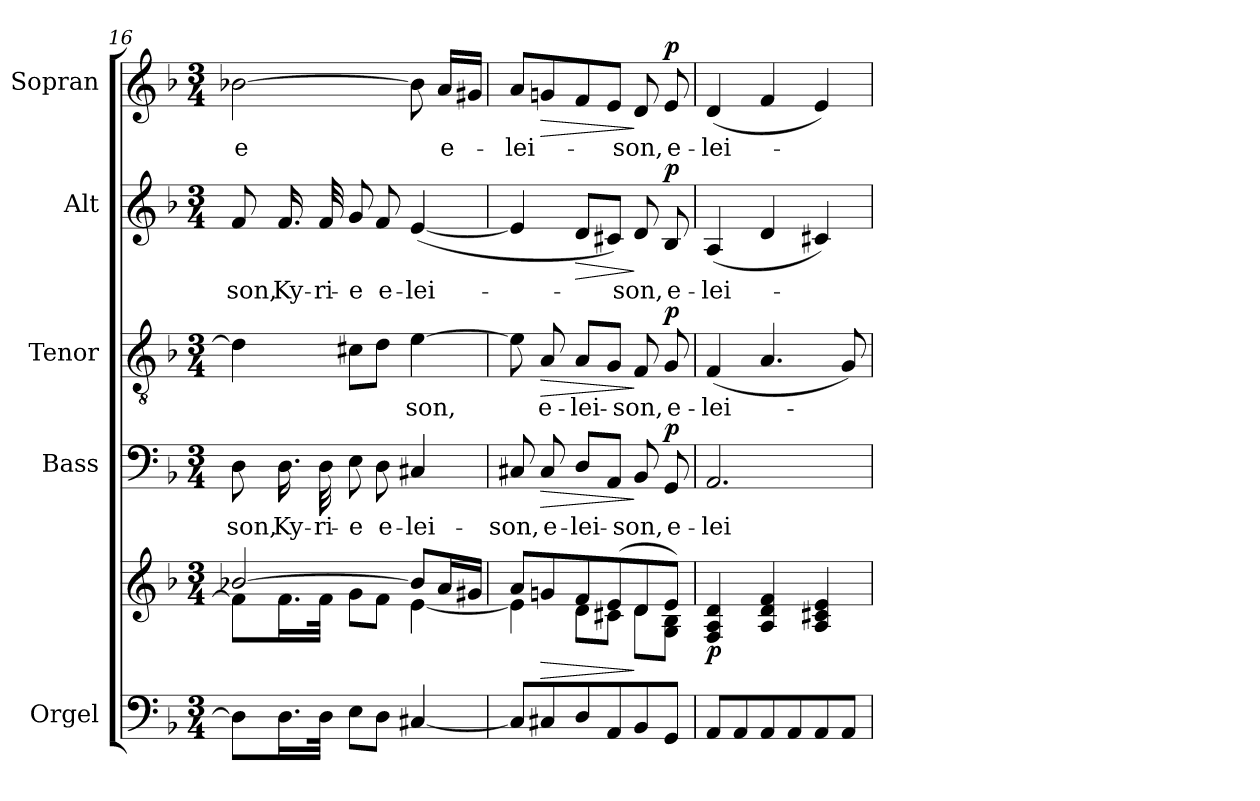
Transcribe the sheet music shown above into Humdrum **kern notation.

**kern	**kern	**dynam	**kern	**text	**dynam	**kern	**text	**dynam	**kern	**text	**dynam	**kern	**text	**dynam
*part5	*part5	*part5	*part4	*part4	*part4	*part3	*part3	*part3	*part2	*part2	*part2	*part1	*part1	*part1
*staff6	*staff5	*staff5/6	*staff4	*staff4	*staff4	*staff3	*staff3	*staff3	*staff2	*staff2	*staff2	*staff1	*staff1	*staff1
*I"Orgel	*	*	*I"Bass	*	*	*I"Tenor	*	*	*I"Alt	*	*	*I"Sopran	*	*
*I'Org.	*	*	*I'B	*	*	*I'T	*	*	*I'A	*	*	*I'S	*	*
!!LO:LB:g=z
*clefF4	*clefG2	*	*clefF4	*	*	*clefGv2	*	*	*clefG2	*	*	*clefG2	*	*
*k[b-]	*k[b-]	*	*k[b-]	*	*	*k[b-]	*	*	*k[b-]	*	*	*k[b-]	*	*
*F:	*F:	*	*F:	*	*	*F:	*	*	*F:	*	*	*F:	*	*
*M3/4	*M3/4	*	*M3/4	*	*	*M3/4	*	*	*M3/4	*	*	*M3/4	*	*
=16	=16	=16	=16	=16	=16	=16	=16	=16	=16	=16	=16	=16	=16	=16
*	*^	*	*	*	*	*	*	*	*	*	*	*	*	*
!	!	!	!	!	!LO:LY:b	!	!	!	!	!	!LO:LY:b	!	!	!LO:LY:b	!
8D\L]	[>2b-X/	8f\L]	.	8D\	-son,	.	4d\]	.	.	8f/	-son,	.	[2b-X\	-e	.
!	!	!	!	!	!LO:LY:b	!	!	!	!	!	!LO:LY:b	!	!	!	!
16.D\L	.	16.f\L	.	16.D\	Ky-	.	.	.	.	16.f/	Ky-	.	.	.	.
!	!	!	!	!	!LO:LY:b	!	!	!	!	!	!LO:LY:b	!	!	!	!
32D\JJk	.	32f\JJk	.	32D\	-ri-	.	.	.	.	32f/	-ri-	.	.	.	.
!	!	!	!	!	!LO:LY:b	!	!	!	!	!	!LO:LY:b	!	!	!	!
8E\L	.	8g\L	.	8E\	-e	.	8c#X\L	.	.	8g/	-e	.	.	.	.
!	!	!	!	!	!LO:LY:b	!	!	!	!	!	!LO:LY:b	!	!	!	!
8D\J	.	8f\J	.	8D\	e-	.	8d\J	.	.	8f/	e-	.	.	.	.
!	!	!	!	!	!LO:LY:b	!	!	!LO:LY:b	!	!	!LO:LY:b	!	!	!	!
[4C#X/	8b-/L]	[<4e\	.	4C#X/	-lei-	.	[4e\	-son,	.	(<[4e/	-lei-	.	8b-\]	.	.
!	!	!	!	!	!	!	!	!	!	!	!	!	!	!LO:LY:b	!
.	16a/L	.	.	.	.	.	.	.	.	.	.	.	16a/LL	e-	.
.	16g#X/JJ	.	.	.	.	.	.	.	.	.	.	.	16g#X/JJ	.	.
=17	=17	=17	=17	=17	=17	=17	=17	=17	=17	=17	=17	=17	=17	=17	=17
!	!	!	!	!	!LO:LY:b	!	!	!	!	!	!	!	!	!LO:LY:b	!
8C#/L]	8a/L	4e\]	.	8C#X/	-son,	.	8e\]	.	.	4e/]	.	.	8a/L	-lei-	.
!	!	!	!LO:HP:b	!	!LO:LY:b	!LO:HP:b	!	!LO:LY:b	!LO:HP:b	!	!	!	!	!	!LO:HP:b
8C#X/	8gn/	.	>	8C#/	e-	>	8A/	e-	>	.	.	.	8gn/	.	>
!	!	!	!	!	!LO:LY:b	!	!	!LO:LY:b	!	!	!	!LO:HP:b	!	!	!
8D/	8f/	8d\L	.	8D/L	-lei-	.	8A/L	-lei-	.	8d/L	.	>	8f/	.	.
8AA/	(>8e/	8c#X\J	.	8AA/J	.	.	8G/J	.	.	8c#X/J)	.	.	8e/J	.	.
!	!	!	!	!	!LO:LY:b	!	!	!LO:LY:b	!	!	!LO:LY:b	!	!	!LO:LY:b	!
8BB-/	8d/	8d\L	]	8BB-/	-son,	]	8F/	-son,	]	8d/	-son,	]	8d/	-son,	]
!	!	!	!	!	!LO:LY:b	!LO:DY:a	!	!LO:LY:b	!LO:DY:a	!	!LO:LY:b	!LO:DY:a	!	!LO:LY:b	!LO:DY:a
8GG/J	8e/J)	8G\ 8B-\J	.	8GG/	e-	p	8G/	e-	p	8B-/	e-	p	8e/	e-	p
=18	=18	=18	=18	=18	=18	=18	=18	=18	=18	=18	=18	=18	=18	=18	=18
!	!	!	!LO:DY:b	!	!LO:LY:b	!	!	!LO:LY:b	!	!	!LO:LY:b	!	!	!LO:LY:b	!
*	*v	*v	*	*	*	*	*	*	*	*	*	*	*	*	*
8AA/L	4F/ 4A/ 4d/	p	2.AA/	-lei-	.	(<4F/	-lei-	.	(>4A/	-lei-	.	(<4d/	-lei-	.
8AA/	.	.	.	.	.	.	.	.	.	.	.	.	.	.
8AA/	4A/ 4d/ 4f/	.	.	.	.	4.A/	.	.	4d/	.	.	4f/	.	.
8AA/	.	.	.	.	.	.	.	.	.	.	.	.	.	.
8AA/	4A/ 4c#X/ 4e/	.	.	.	.	.	.	.	4c#X/)	.	.	4e/)	.	.
8AA/J	.	.	.	.	.	8G/)	.	.	.	.	.	.	.	.
=	=	=	=	=	=	=	=	=	=	=	=	=	=	=
*-	*-	*-	*-	*-	*-	*-	*-	*-	*-	*-	*-	*-	*-	*-
